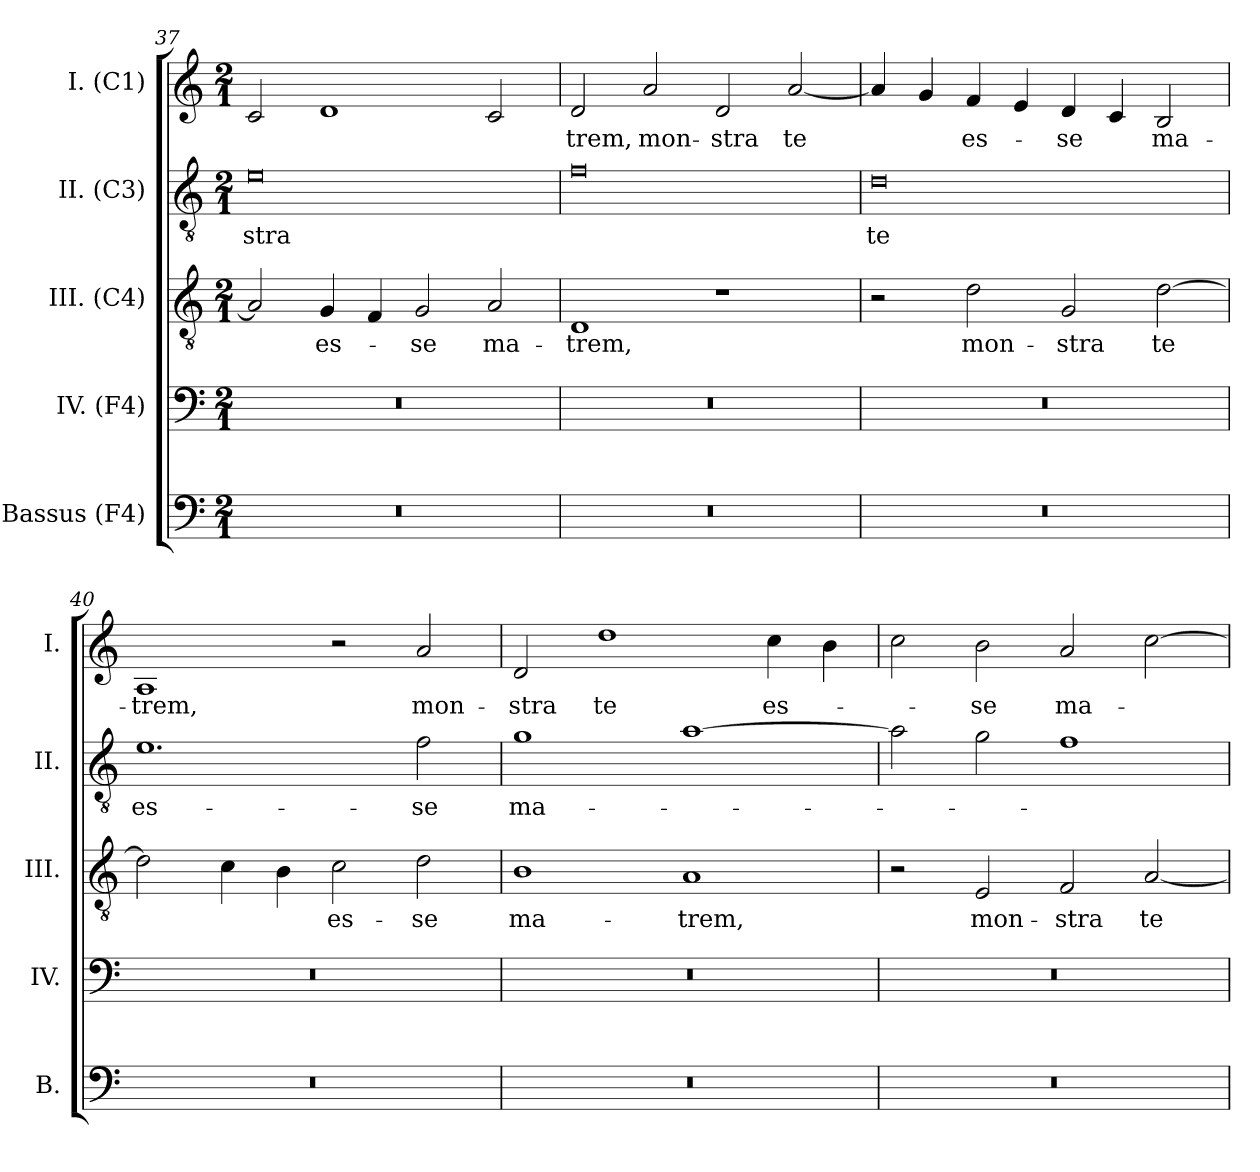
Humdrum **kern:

**kern	**kern	**kern	**text	**kern	**text	**kern	**text
*part5	*part4	*part3	*part3	*part2	*part2	*part1	*part1
*staff5	*staff4	*staff3	*staff3	*staff2	*staff2	*staff1	*staff1
*I"Bassus (F4)	*I"IV. (F4)	*I"III. (C4)	*	*I"II. (C3)	*	*I"I. (C1)	*
*I'B.	*I'IV.	*I'III.	*	*I'II.	*	*I'I.	*
*clefF4	*clefF4	*clefGv2	*	*clefGv2	*	*clefG2	*
*	*ITrd7c12	*ITrd7c12	*	*ITrd7c12	*	*	*
*k[]	*k[]	*k[]	*	*k[]	*	*k[]	*
*C:	*C:	*C:	*	*C:	*	*C:	*
*M2/1	*M2/1	*M2/1	*	*M2/1	*	*M2/1	*
=37	=37	=37	=37	=37	=37	=37	=37
!LO:N:vis=1	!LO:N:vis=1	!	!	!	!	!	!
!	!	!	!	!	!LO:LY:b:color=#000000	!	!
0r	0r	2AAi/]	.	0Ei	-stra	2ci/	.
!	!	!	!LO:LY:b:color=#000000	!	!	!	!
.	.	4GGi/	es-	.	.	1di	.
.	.	4FFi/	.	.	.	.	.
!	!	!	!LO:LY:b:color=#000000	!	!	!	!
.	.	2GGi/	-se	.	.	.	.
!	!	!	!LO:LY:b:color=#000000	!	!	!	!
.	.	2AAi/	ma-	.	.	2ci/	.
=38	=38	=38	=38	=38	=38	=38	=38
!LO:N:vis=1	!LO:N:vis=1	!	!	!	!	!	!
!	!	!	!LO:LY:b:color=#000000	!	!	!	!
!	!	!	!	!	!	!	!LO:LY:b:color=#000000
0r	0r	1DDi	-trem,	0Fi	.	2di/	-trem,
!	!	!	!	!	!	!	!LO:LY:b:color=#000000
.	.	.	.	.	.	2ai/	mon-
!	!	!	!	!	!	!	!LO:LY:b:color=#000000
.	.	1r	.	.	.	2di/	-stra
!	!	!	!	!	!	!	!LO:LY:b:color=#000000
.	.	.	.	.	.	[2ai/	te
!!LO:LB:g=z
=39	=39	=39	=39	=39	=39	=39	=39
!LO:N:vis=1	!LO:N:vis=1	!	!	!	!	!	!
!	!	!	!	!	!LO:LY:b:color=#000000	!	!
0r	0r	2r	.	0Di	te	4ai/]	.
.	.	.	.	.	.	4gi/	.
!	!	!	!LO:LY:b:color=#000000	!	!	!	!
!	!	!	!	!	!	!	!LO:LY:b:color=#000000
.	.	2Di\	mon-	.	.	4fi/	es-
.	.	.	.	.	.	4ei/	.
!	!	!	!LO:LY:b:color=#000000	!	!	!	!
!	!	!	!	!	!	!	!LO:LY:b:color=#000000
.	.	2GGi/	-stra	.	.	4di/	-se
.	.	.	.	.	.	4ci/	.
!	!	!	!LO:LY:b:color=#000000	!	!	!	!
!	!	!	!	!	!	!	!LO:LY:b:color=#000000
.	.	[2Di\	te	.	.	2Bi/	ma-
=40	=40	=40	=40	=40	=40	=40	=40
!LO:N:vis=1	!LO:N:vis=1	!	!	!	!	!	!
!	!	!	!	!	!LO:LY:b:color=#000000	!	!
!	!	!	!	!	!	!	!LO:LY:b:color=#000000
0r	0r	2Di\]	.	1.Ei	es-	1Ai	-trem,
.	.	4Ci\	.	.	.	.	.
.	.	4BBi\	.	.	.	.	.
!	!	!	!LO:LY:b:color=#000000	!	!	!	!
.	.	2Ci\	es-	.	.	2r	.
!	!	!	!LO:LY:b:color=#000000	!	!	!	!
!	!	!	!	!	!LO:LY:b:color=#000000	!	!
!	!	!	!	!	!	!	!LO:LY:b:color=#000000
.	.	2Di\	-se	2Fi\	-se	2ai/	mon-
=41	=41	=41	=41	=41	=41	=41	=41
!LO:N:vis=1	!LO:N:vis=1	!	!	!	!	!	!
!	!	!	!LO:LY:b:color=#000000	!	!	!	!
!	!	!	!	!	!LO:LY:b:color=#000000	!	!
!	!	!	!	!	!	!	!LO:LY:b:color=#000000
0r	0r	1BBi	ma-	1Gi	ma-	2di/	-stra
!	!	!	!	!	!	!	!LO:LY:b:color=#000000
.	.	.	.	.	.	1ddi	te
!	!	!	!LO:LY:b:color=#000000	!	!	!	!
.	.	1AAi	-trem,	[1Ai	.	.	.
!	!	!	!	!	!	!	!LO:LY:b:color=#000000
.	.	.	.	.	.	4cci\	es-
.	.	.	.	.	.	4bi\	.
=42	=42	=42	=42	=42	=42	=42	=42
!LO:N:vis=1	!LO:N:vis=1	!	!	!	!	!	!
0r	0r	2r	.	2Ai\]	.	2cci\	.
!	!	!	!LO:LY:b:color=#000000	!	!	!	!
!	!	!	!	!	!	!	!LO:LY:b:color=#000000
.	.	2EEi/	mon-	2Gi\	.	2bi\	-se
!	!	!	!LO:LY:b:color=#000000	!	!	!	!
!	!	!	!	!	!	!	!LO:LY:b:color=#000000
.	.	2FFi/	-stra	1Fi	.	2ai/	ma-
!	!	!	!LO:LY:b:color=#000000	!	!	!	!
.	.	[2AAi/	te	.	.	[2cci\	.
=	=	=	=	=	=	=	=
*-	*-	*-	*-	*-	*-	*-	*-
